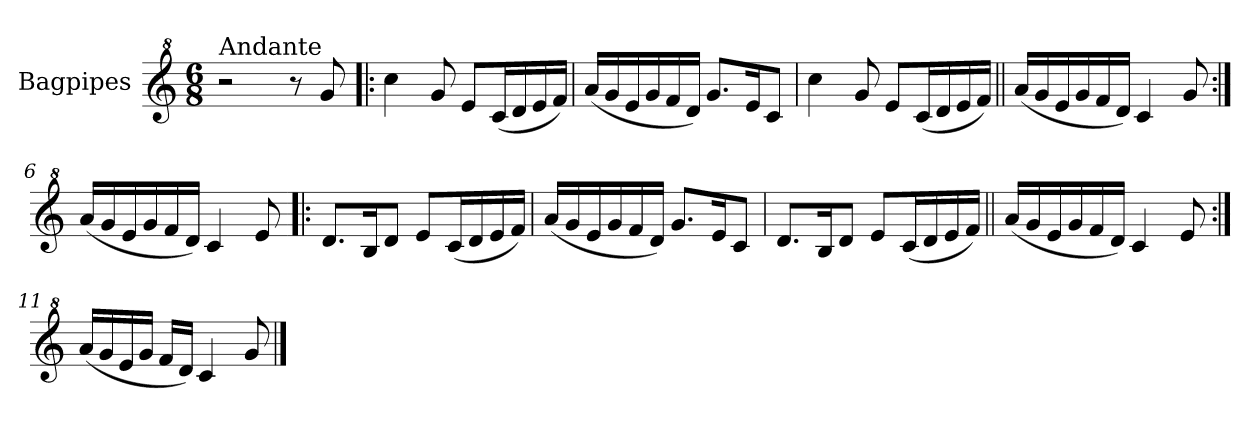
**kern
*part1
*staff1
*I"Bagpipes
*I'Bag
*clefG^2
*k[]
*C:
*M6/8
=1
!LO:TX:a:t=Andante
2r
8r
8gg/
=2!|:
4ccc\
8gg/
8ee/L
(16cc/L
16dd/
16ee/
16ff/JJ)
=3
(16aa/LL
16gg/
16ee/
16gg/
16ff/
16dd/JJ)
8.gg/L
16ee/K
8cc/J
=4
4ccc\
8gg/
8ee/L
(16cc/L
16dd/
16ee/
16ff/JJ)
=5||
(16aa/LL
16gg/
16ee/
16gg/
16ff/
16dd/JJ)
4cc/
8gg/
!!LO:LB:g=z
=6:|!
(16aa/LL
16gg/
16ee/
16gg/
16ff/
16dd/JJ)
4cc/
8ee/
=7!|:
8.dd/L
16b/K
8dd/J
8ee/L
(16cc/L
16dd/
16ee/
16ff/JJ)
=8
(16aa/LL
16gg/
16ee/
16gg/
16ff/
16dd/JJ)
8.gg/L
16ee/K
8cc/J
=9
8.dd/L
16b/K
8dd/J
8ee/L
(16cc/L
16dd/
16ee/
16ff/JJ)
!!LO:LB:g=z
=10||
(16aa/LL
16gg/
16ee/
16gg/
16ff/
16dd/JJ)
4cc/
8ee/
=11:|!
(16aa/LL
16gg/
16ee/
16gg/JJ
16ff/LL
16dd/JJ)
4cc/
8gg/
==
*-
